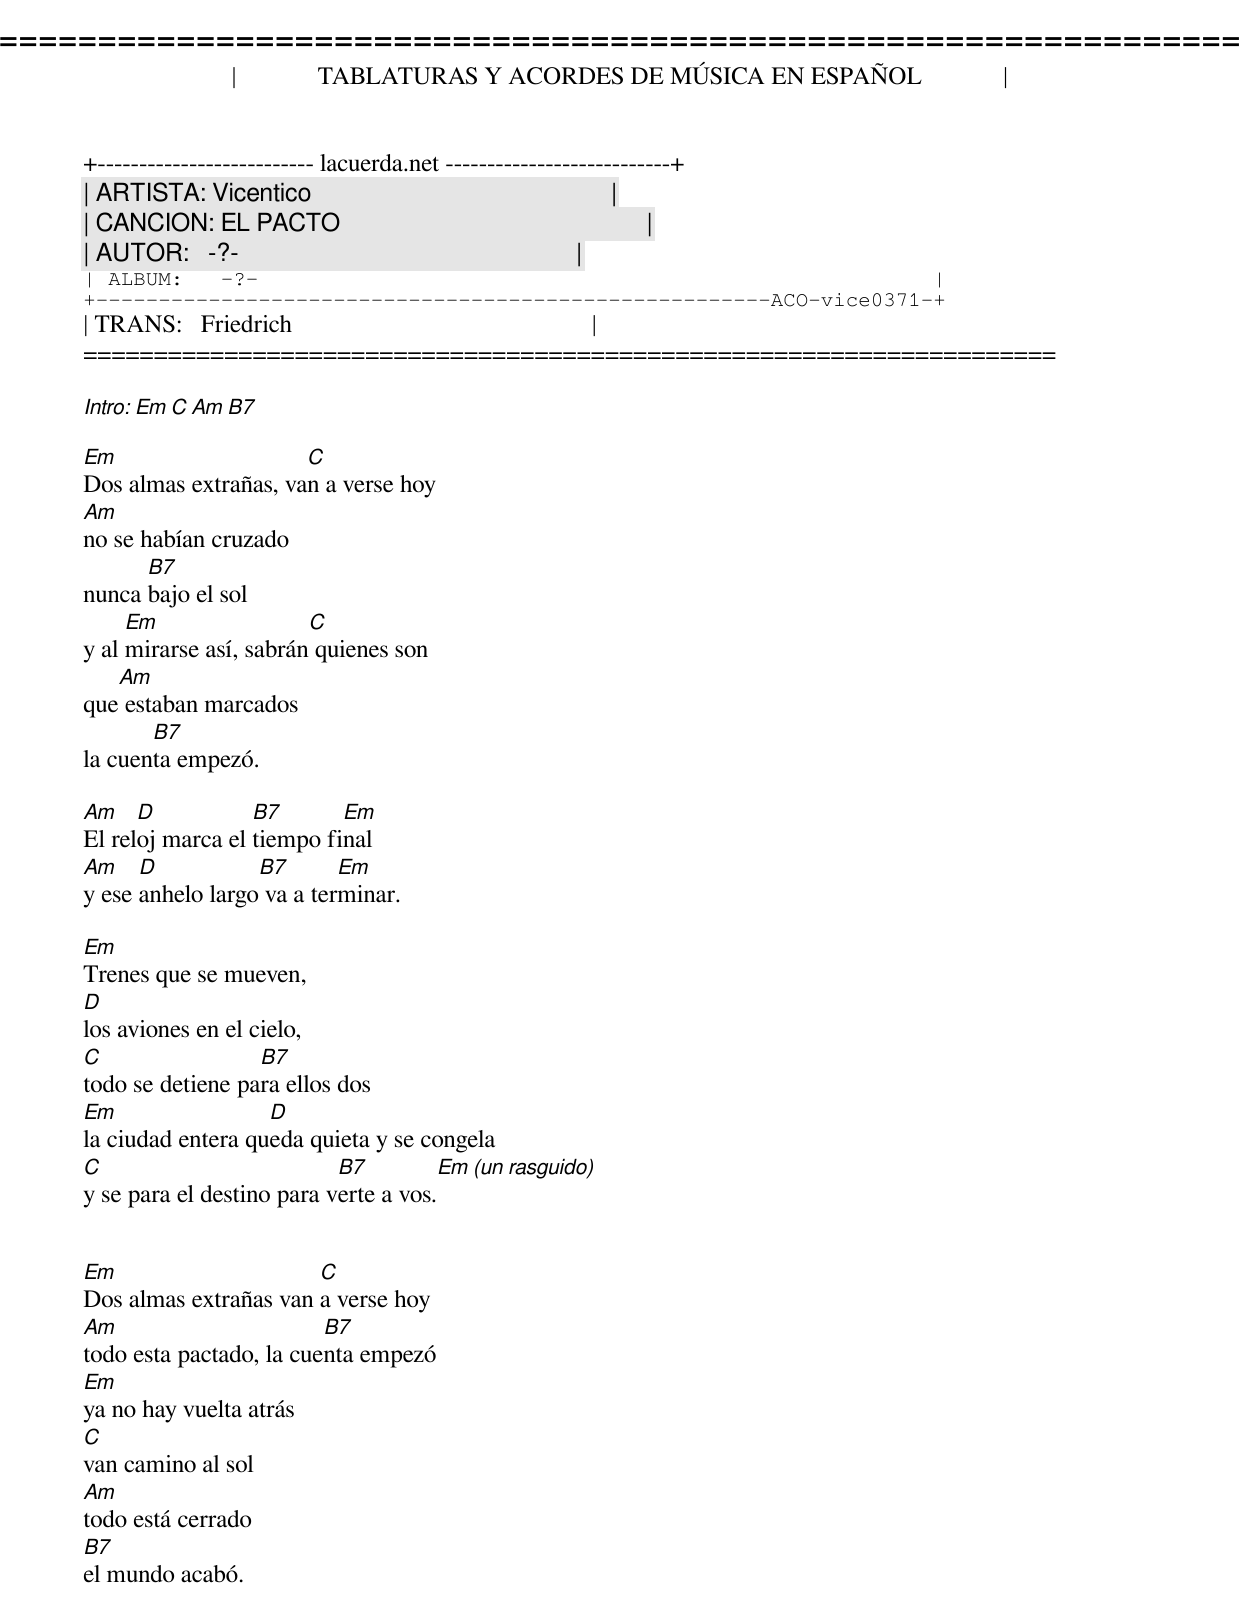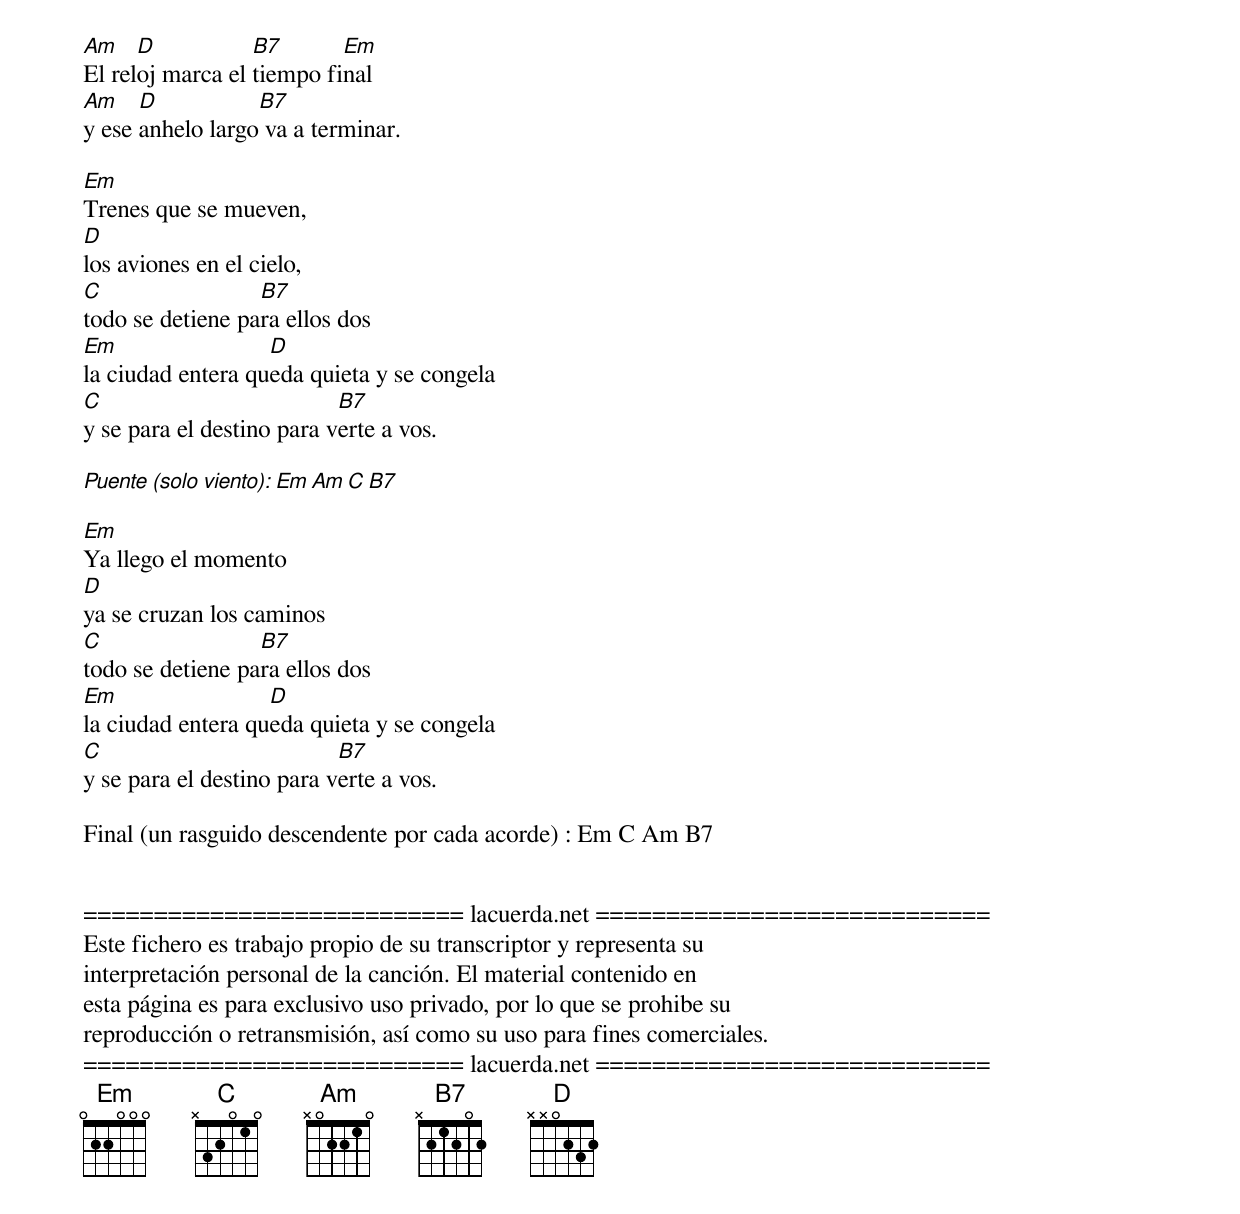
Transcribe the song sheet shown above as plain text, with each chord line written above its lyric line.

=====================================================================
|             TABLATURAS Y ACORDES DE MÚSICA EN ESPAÑOL             |
+-------------------------- lacuerda.net ---------------------------+
| ARTISTA: Vicentico                                                |
| CANCION: EL PACTO                                                 |
| AUTOR:   -?-                                                      |
| ALBUM:   -?-                                                      |
+------------------------------------------------------ACO-vice0371-+
| TRANS:   Friedrich                                                |
=====================================================================

Intro: Em C Am B7

Em                    C
Dos almas extrañas, van a verse hoy
Am
no se habían cruzado
      B7
nunca bajo el sol
     Em                 C
y al mirarse así, sabrán quienes son
   Am
que estaban marcados
       B7
la cuenta empezó.

Am    D           B7       Em
El reloj marca el tiempo final
Am    D           B7       Em
y ese anhelo largo va a terminar.

Em
Trenes que se mueven,
D
los aviones en el cielo,
C                 B7
todo se detiene para ellos dos
Em                 D
la ciudad entera queda quieta y se congela
C                          B7             Em (un rasguido)
y se para el destino para verte a vos.


Em                     C
Dos almas extrañas van a verse hoy
Am                       B7
todo esta pactado, la cuenta empezó
Em
ya no hay vuelta atrás
C
van camino al sol
Am
todo está cerrado
B7
el mundo acabó.

Am    D           B7       Em
El reloj marca el tiempo final
Am    D           B7
y ese anhelo largo va a terminar.

Em
Trenes que se mueven,
D
los aviones en el cielo,
C                 B7
todo se detiene para ellos dos
Em                 D
la ciudad entera queda quieta y se congela
C                          B7
y se para el destino para verte a vos.

Puente (solo viento): Em Am C B7

Em
Ya llego el momento
D
ya se cruzan los caminos
C                 B7
todo se detiene para ellos dos
Em                 D
la ciudad entera queda quieta y se congela
C                          B7
y se para el destino para verte a vos.

Final (un rasguido descendente por cada acorde) : Em C Am B7


=========================== lacuerda.net ============================
Este fichero es trabajo propio de su transcriptor y representa su
interpretación personal de la canción. El material contenido en
esta página es para exclusivo uso privado, por lo que se prohibe su
reproducción o retransmisión, así como su uso para fines comerciales.
=========================== lacuerda.net ============================
